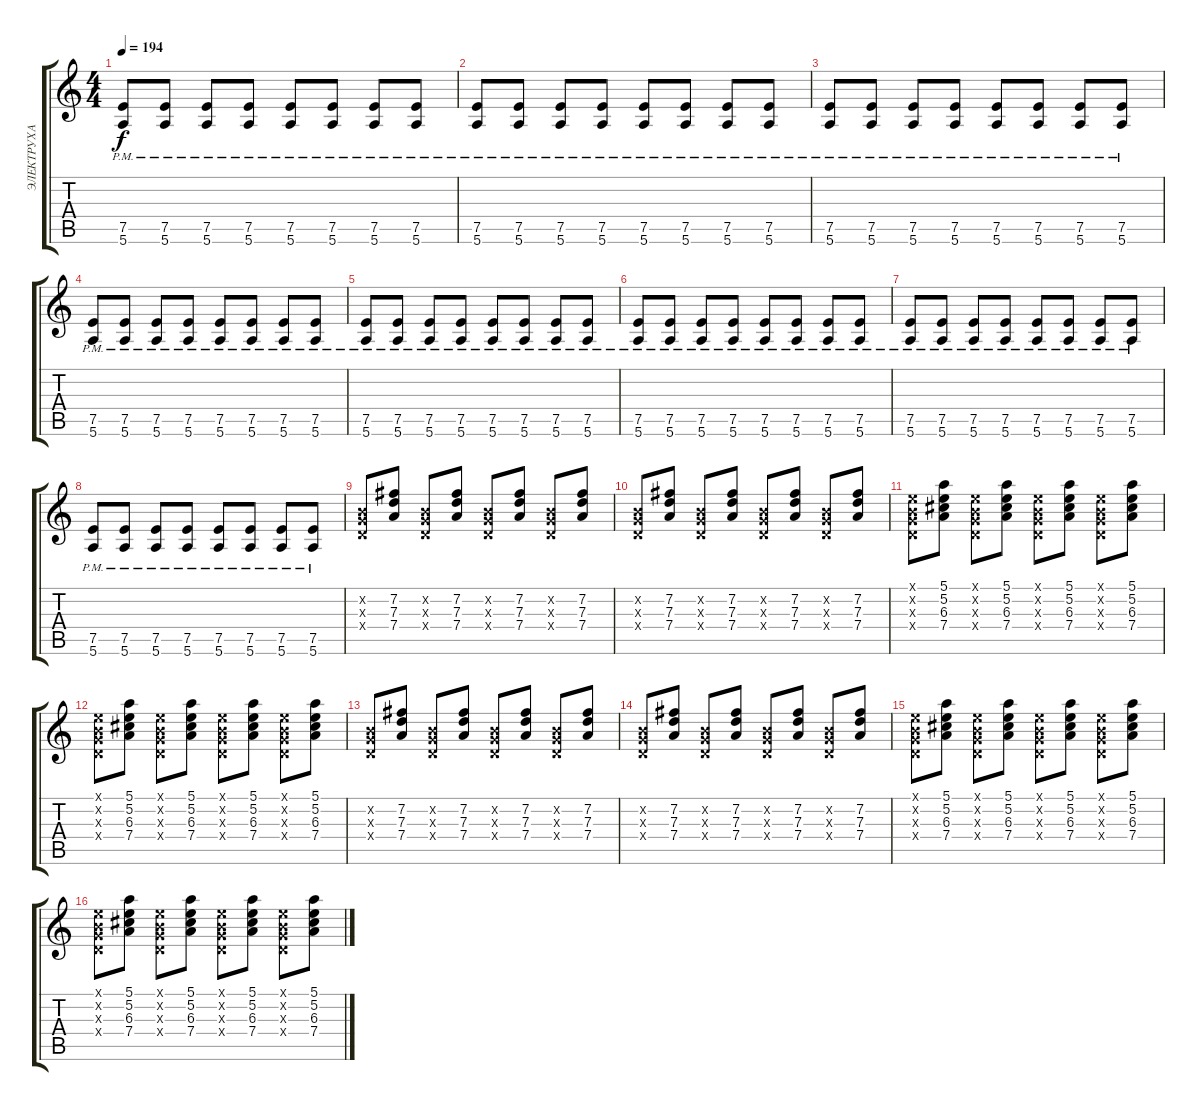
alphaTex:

\track ("ЭЛЕКТРУХА" "ЭЛЕКТРУХА") {instrument electricguitarclean}
\staff {score tabs}
\tuning (E4 B3 G3 D3 A2 E2) {hide}
\ts (4 4)
\tempo 194
\clef g2
\ks c
(7.5{pm} 5.6{pm}).8{dy f volume 13 instrument distortionguitar} (7.5{pm} 5.6{pm}).8 (7.5{pm} 5.6{pm}).8 (7.5{pm} 5.6{pm}).8 (7.5{pm} 5.6{pm}).8 (7.5{pm} 5.6{pm}).8 (7.5{pm} 5.6{pm}).8 (7.5{pm} 5.6{pm}).8 |
(7.5{pm} 5.6{pm}).8 (7.5{pm} 5.6{pm}).8 (7.5{pm} 5.6{pm}).8 (7.5{pm} 5.6{pm}).8 (7.5{pm} 5.6{pm}).8 (7.5{pm} 5.6{pm}).8 (7.5{pm} 5.6{pm}).8 (7.5{pm} 5.6{pm}).8 |
(7.5{pm} 5.6{pm}).8 (7.5{pm} 5.6{pm}).8 (7.5{pm} 5.6{pm}).8 (7.5{pm} 5.6{pm}).8 (7.5{pm} 5.6{pm}).8 (7.5{pm} 5.6{pm}).8 (7.5{pm} 5.6{pm}).8 (7.5{pm} 5.6{pm}).8 |
(7.5{pm} 5.6{pm}).8 (7.5{pm} 5.6{pm}).8 (7.5{pm} 5.6{pm}).8 (7.5{pm} 5.6{pm}).8 (7.5{pm} 5.6{pm}).8 (7.5{pm} 5.6{pm}).8 (7.5{pm} 5.6{pm}).8 (7.5{pm} 5.6{pm}).8 |
(7.5{pm} 5.6{pm}).8 (7.5{pm} 5.6{pm}).8 (7.5{pm} 5.6{pm}).8 (7.5{pm} 5.6{pm}).8 (7.5{pm} 5.6{pm}).8 (7.5{pm} 5.6{pm}).8 (7.5{pm} 5.6{pm}).8 (7.5{pm} 5.6{pm}).8 |
(7.5{pm} 5.6{pm}).8 (7.5{pm} 5.6{pm}).8 (7.5{pm} 5.6{pm}).8 (7.5{pm} 5.6{pm}).8 (7.5{pm} 5.6{pm}).8 (7.5{pm} 5.6{pm}).8 (7.5{pm} 5.6{pm}).8 (7.5{pm} 5.6{pm}).8 |
(7.5{pm} 5.6{pm}).8 (7.5{pm} 5.6{pm}).8 (7.5{pm} 5.6{pm}).8 (7.5{pm} 5.6{pm}).8 (7.5{pm} 5.6{pm}).8 (7.5{pm} 5.6{pm}).8 (7.5{pm} 5.6{pm}).8 (7.5{pm} 5.6{pm}).8 |
(7.5{pm} 5.6{pm}).8 (7.5{pm} 5.6{pm}).8 (7.5{pm} 5.6{pm}).8 (7.5{pm} 5.6{pm}).8 (7.5{pm} 5.6{pm}).8 (7.5{pm} 5.6{pm}).8 (7.5{pm} 5.6{pm}).8 (7.5{pm} 5.6{pm}).8 |
(0.2{x} 0.3{x} 0.4{x}).8{volume 8 instrument electricguitarclean} (7.2 7.3 7.4).8 (0.2{x} 0.3{x} 0.4{x}).8 (7.2 7.3 7.4).8 (0.2{x} 0.3{x} 0.4{x}).8 (7.2 7.3 7.4).8 (0.2{x} 0.3{x} 0.4{x}).8 (7.2 7.3 7.4).8 |
(0.2{x} 0.3{x} 0.4{x}).8 (7.2 7.3 7.4).8 (0.2{x} 0.3{x} 0.4{x}).8 (7.2 7.3 7.4).8 (0.2{x} 0.3{x} 0.4{x}).8 (7.2 7.3 7.4).8 (0.2{x} 0.3{x} 0.4{x}).8 (7.2 7.3 7.4).8 |
(0.1{x} 0.2{x} 0.3{x} 0.4{x}).8 (5.1 5.2 6.3 7.4).8 (0.1{x} 0.2{x} 0.3{x} 0.4{x}).8 (5.1 5.2 6.3 7.4).8 (0.1{x} 0.2{x} 0.3{x} 0.4{x}).8 (5.1 5.2 6.3 7.4).8 (0.1{x} 0.2{x} 0.3{x} 0.4{x}).8 (5.1 5.2 6.3 7.4).8 |
(0.1{x} 0.2{x} 0.3{x} 0.4{x}).8 (5.1 5.2 6.3 7.4).8 (0.1{x} 0.2{x} 0.3{x} 0.4{x}).8 (5.1 5.2 6.3 7.4).8 (0.1{x} 0.2{x} 0.3{x} 0.4{x}).8 (5.1 5.2 6.3 7.4).8 (0.1{x} 0.2{x} 0.3{x} 0.4{x}).8 (5.1 5.2 6.3 7.4).8 |
(0.2{x} 0.3{x} 0.4{x}).8 (7.2 7.3 7.4).8 (0.2{x} 0.3{x} 0.4{x}).8 (7.2 7.3 7.4).8 (0.2{x} 0.3{x} 0.4{x}).8 (7.2 7.3 7.4).8 (0.2{x} 0.3{x} 0.4{x}).8 (7.2 7.3 7.4).8 |
(0.2{x} 0.3{x} 0.4{x}).8 (7.2 7.3 7.4).8 (0.2{x} 0.3{x} 0.4{x}).8 (7.2 7.3 7.4).8 (0.2{x} 0.3{x} 0.4{x}).8 (7.2 7.3 7.4).8 (0.2{x} 0.3{x} 0.4{x}).8 (7.2 7.3 7.4).8 |
(0.1{x} 0.2{x} 0.3{x} 0.4{x}).8 (5.1 5.2 6.3 7.4).8 (0.1{x} 0.2{x} 0.3{x} 0.4{x}).8 (5.1 5.2 6.3 7.4).8 (0.1{x} 0.2{x} 0.3{x} 0.4{x}).8 (5.1 5.2 6.3 7.4).8 (0.1{x} 0.2{x} 0.3{x} 0.4{x}).8 (5.1 5.2 6.3 7.4).8 |
(0.1{x} 0.2{x} 0.3{x} 0.4{x}).8 (5.1 5.2 6.3 7.4).8 (0.1{x} 0.2{x} 0.3{x} 0.4{x}).8 (5.1 5.2 6.3 7.4).8 (0.1{x} 0.2{x} 0.3{x} 0.4{x}).8 (5.1 5.2 6.3 7.4).8 (0.1{x} 0.2{x} 0.3{x} 0.4{x}).8 (5.1 5.2 6.3 7.4).8
